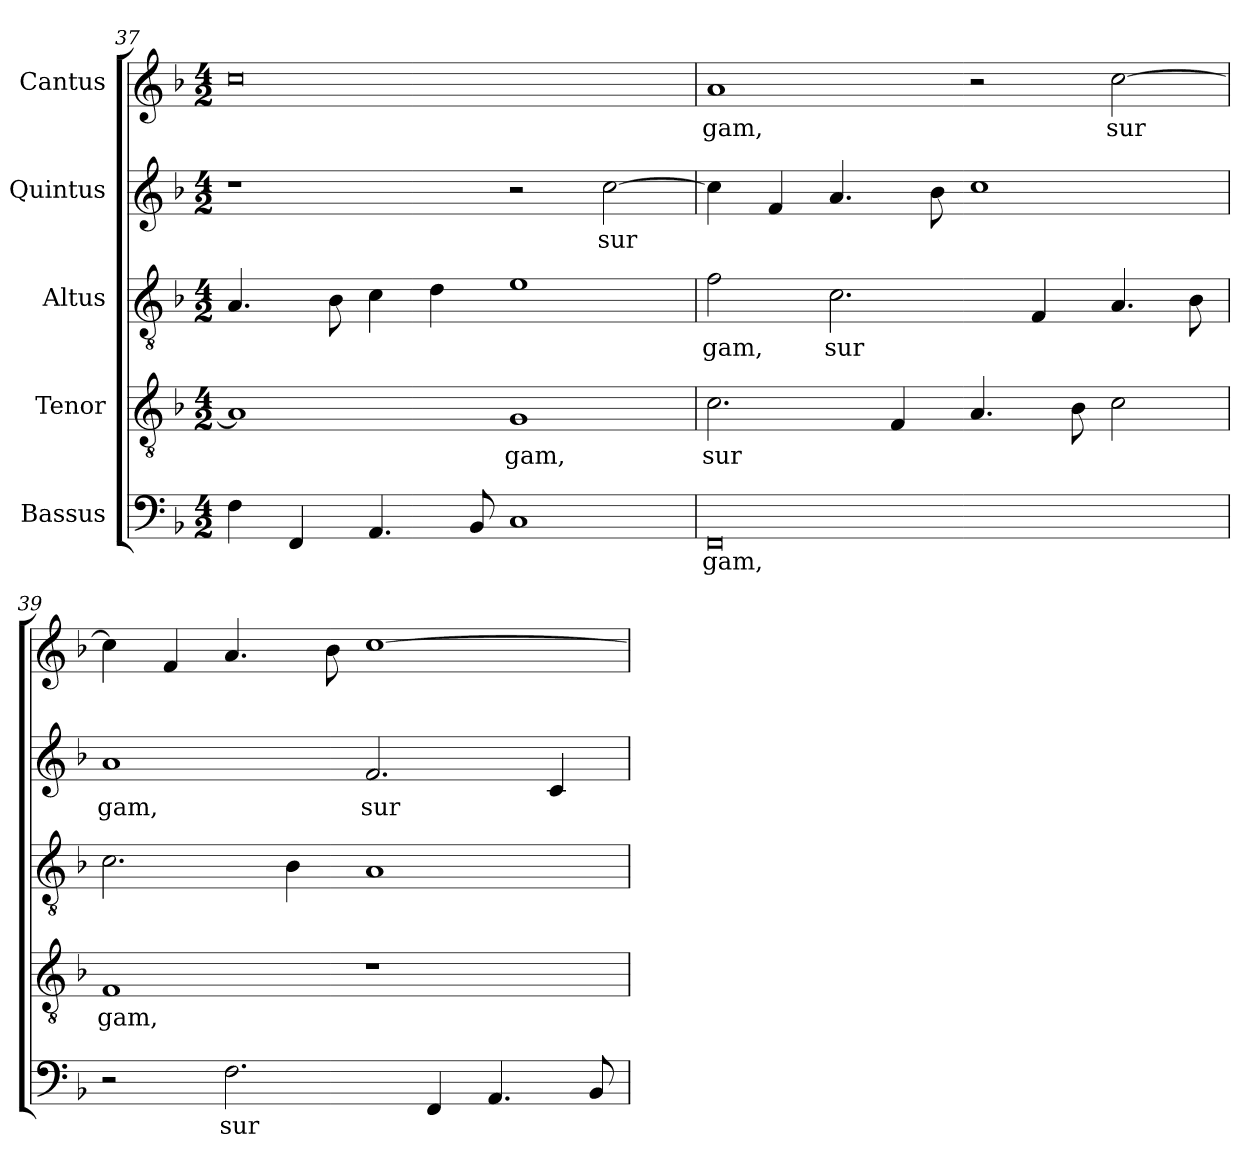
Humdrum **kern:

**kern	**text	**kern	**text	**kern	**text	**kern	**text	**kern	**text
*part5	*part5	*part4	*part4	*part3	*part3	*part2	*part2	*part1	*part1
*staff5	*staff5	*staff4	*staff4	*staff3	*staff3	*staff2	*staff2	*staff1	*staff1
*I"Bassus	*	*I"Tenor	*	*I"Altus	*	*I"Quintus	*	*I"Cantus	*
*clefF4	*	*clefGv2	*	*clefGv2	*	*clefG2	*	*clefG2	*
*k[b-]	*	*k[b-]	*	*k[b-]	*	*k[b-]	*	*k[b-]	*
*F:	*	*F:	*	*F:	*	*F:	*	*F:	*
*M4/2	*	*M4/2	*	*M4/2	*	*M4/2	*	*M4/2	*
=37	=37	=37	=37	=37	=37	=37	=37	=37	=37
!	!LO:LY:b:cj	!	!LO:LY:b:cj	!	!LO:LY:b:cj	!	!	!	!LO:LY:b:cj
4F\	--	1A]	--	4.A/	.	1r	.	0cc	.
!	!LO:LY:b:cj	!	!	!	!	!	!	!	!
4FF/	--	.	.	.	.	.	.	.	.
!	!	!	!	!	!LO:LY:b:cj	!	!	!	!
.	.	.	.	8B-\	.	.	.	.	.
!	!LO:LY:b:cj	!	!	!	!LO:LY:b:cj	!	!	!	!
4.AA/	--	.	.	4c\	.	.	.	.	.
!	!	!	!	!	!LO:LY:b:cj	!	!	!	!
.	.	.	.	4d\	.	.	.	.	.
!	!LO:LY:b:cj	!	!	!	!	!	!	!	!
8BB-/	--	.	.	.	.	.	.	.	.
!	!LO:LY:b:cj	!	!LO:LY:b:cj	!	!LO:LY:b:cj	!	!	!	!
1C	--	1G	-gam,	1e	.	2r	.	.	.
!	!	!	!	!	!	!	!LO:LY:b:cj	!	!
.	.	.	.	.	.	[>2cc\	sur	.	.
!!LO:PB:g=z
=38	=38	=38	=38	=38	=38	=38	=38	=38	=38
!	!LO:LY:b:cj	!	!LO:LY:b:cj	!	!LO:LY:b:cj	!	!LO:LY:b:cj	!	!LO:LY:b:cj
0FF	-gam,	2.c\	sur	2f\	gam,	4cc\]	.	1a	gam,
!	!	!	!	!	!	!	!LO:LY:b:cj	!	!
.	.	.	.	.	.	4f/	.	.	.
!	!	!	!	!	!LO:LY:b:cj	!	!LO:LY:b:cj	!	!
.	.	.	.	2.c\	sur	4.a/	.	.	.
!	!	!	!LO:LY:b:cj	!	!	!	!	!	!
.	.	4F/	.	.	.	.	.	.	.
!	!	!	!	!	!	!	!LO:LY:b:cj	!	!
.	.	.	.	.	.	8b-\	.	.	.
!	!	!	!LO:LY:b:cj	!	!	!	!LO:LY:b:cj	!	!
.	.	4.A/	.	.	.	1cc	.	2r	.
!	!	!	!	!	!LO:LY:b:cj	!	!	!	!
.	.	.	.	4F/	.	.	.	.	.
!	!	!	!LO:LY:b:cj	!	!	!	!	!	!
.	.	8B-\	.	.	.	.	.	.	.
!	!	!	!LO:LY:b:cj	!	!LO:LY:b:cj	!	!	!	!LO:LY:b:cj
.	.	2c\	.	4.A/	.	.	.	[>2cc\	sur
!	!	!	!	!	!LO:LY:b:cj	!	!	!	!
.	.	.	.	8B-\	.	.	.	.	.
=39	=39	=39	=39	=39	=39	=39	=39	=39	=39
!	!	!	!LO:LY:b:cj	!	!LO:LY:b:cj	!	!LO:LY:b:cj	!	!LO:LY:b:cj
2r	.	1F	gam,	2.c\	.	1a	gam,	4cc\]	.
!	!	!	!	!	!	!	!	!	!LO:LY:b:cj
.	.	.	.	.	.	.	.	4f/	.
!	!LO:LY:b:cj	!	!	!	!	!	!	!	!LO:LY:b:cj
2.F\	sur-	.	.	.	.	.	.	4.a/	.
!	!	!	!	!	!LO:LY:b:cj	!	!	!	!
.	.	.	.	4B-\	.	.	.	.	.
!	!	!	!	!	!	!	!	!	!LO:LY:b:cj
.	.	.	.	.	.	.	.	8b-\	.
!	!	!	!	!	!LO:LY:b:cj	!	!LO:LY:b:cj	!	!LO:LY:b:cj
.	.	1r	.	1A	.	2.f/	sur	[>1cc	.
!	!LO:LY:b:cj	!	!	!	!	!	!	!	!
4FF/	--	.	.	.	.	.	.	.	.
!	!LO:LY:b:cj	!	!	!	!	!	!	!	!
4.AA/	--	.	.	.	.	.	.	.	.
!	!	!	!	!	!	!	!LO:LY:b:cj	!	!
.	.	.	.	.	.	4c/	.	.	.
!	!LO:LY:b:cj	!	!	!	!	!	!	!	!
8BB-/	--	.	.	.	.	.	.	.	.
=	=	=	=	=	=	=	=	=	=
*-	*-	*-	*-	*-	*-	*-	*-	*-	*-
